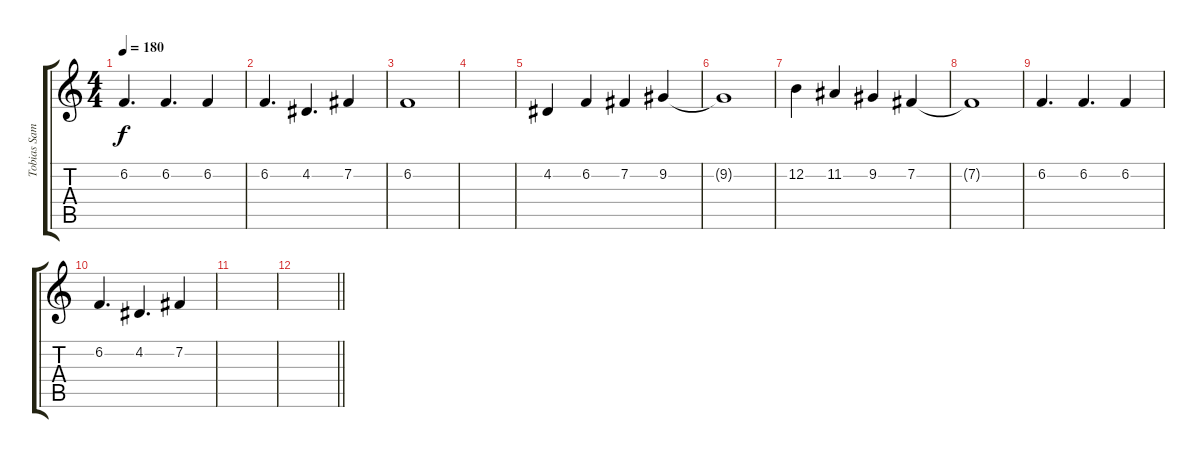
\track ("Tobias Sammet" "Tobias Sam") {instrument lead6voice}
\staff {score tabs}
\tuning (E4 B3 G3 D3 A2 E2) {hide}
\ts (4 4)
\tempo 180
\clef g2
\ks c
6.2.4{d dy f} 6.2.4{d} 6.2.4 |
6.2.4{d} 4.2.4{d} 7.2.4 |
6.2.1 |
|
4.2.4 6.2.4 7.2.4 9.2.4 |
9.2{t}.1 |
12.2.4 11.2.4 9.2.4 7.2.4 |
7.2{t}.1 |
6.2.4{d} 6.2.4{d} 6.2.4 |
6.2.4{d} 4.2.4{d} 7.2.4 |
|
\barLineRight lightlight
